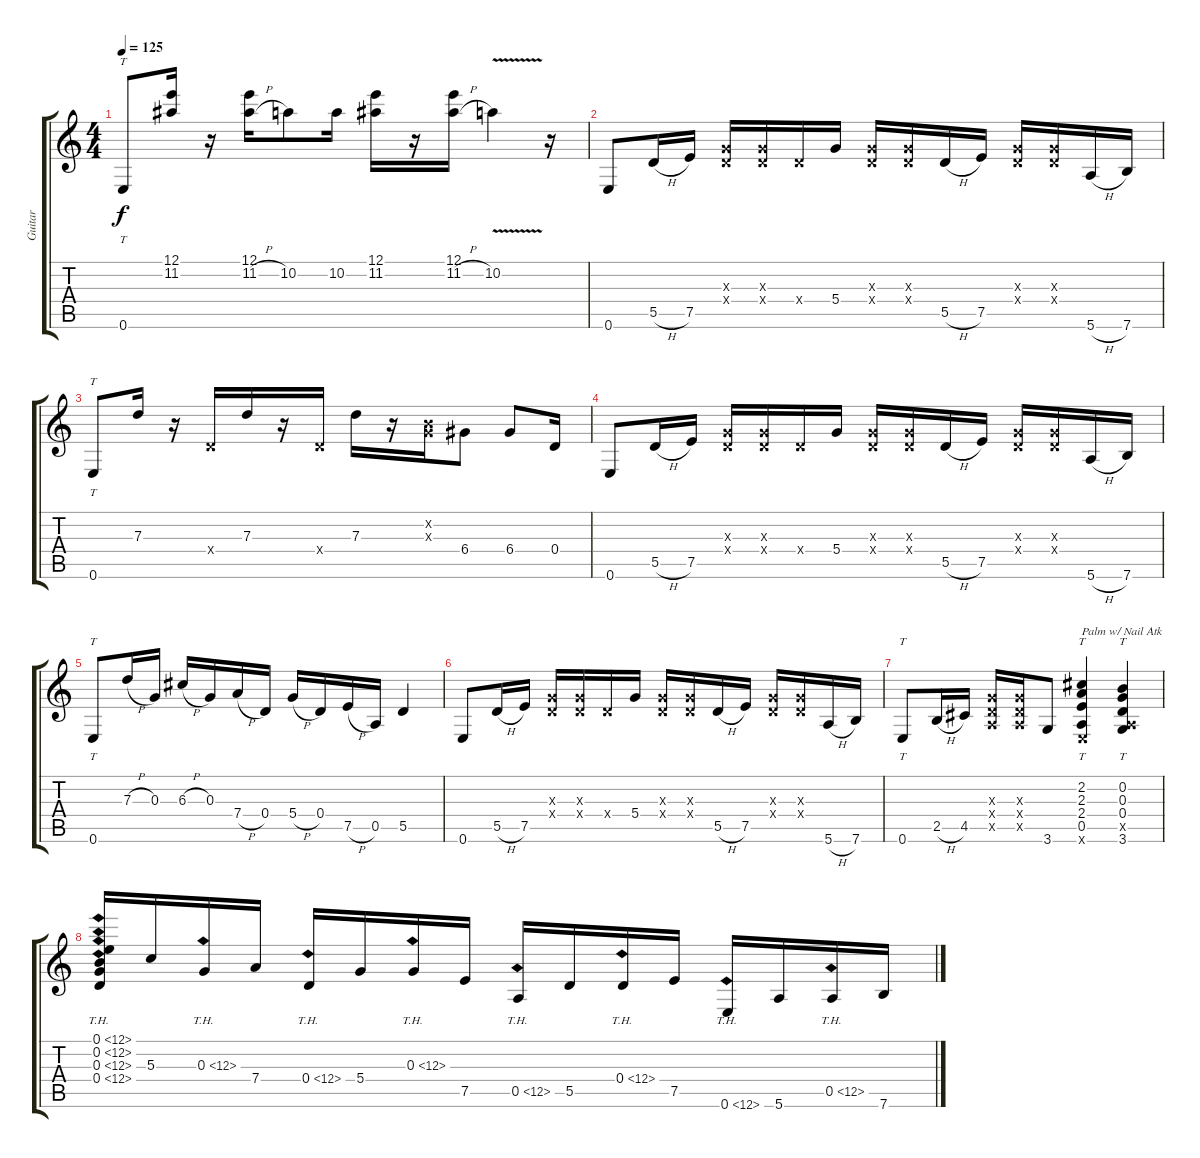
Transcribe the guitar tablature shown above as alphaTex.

\track ("Guitar" "Guitar") {instrument acousticguitarsteel}
\staff {score tabs}
\tuning (E4 B3 G3 D3 A2 E2) {hide}
\ts (4 4)
\tempo 125
\clef g2
\ks c
0.6.8{tt dy f} (12.1 11.2).16 r.16 (12.1 11.2{h}).16 10.2.8 10.2.16 (12.1 11.2).16 r.16 (12.1 11.2{h}).16 10.2{v}.4 r.16 |
0.6.8 5.5{h}.16 7.5.16 (0.3{x} 0.4{x}).16 (0.3{x} 0.4{x}).16 0.4{x}.16 5.4.16 (0.3{x} 0.4{x}).16 (0.3{x} 0.4{x}).16 5.5{h}.16 7.5.16 (0.3{x} 0.4{x}).16 (0.3{x} 0.4{x}).16 5.6{h}.16 7.6.16 |
0.6.8{tt} 7.3.16 r.16 0.4{x}.16 7.3.16 r.16 0.4{x}.16 7.3.16 r.16 (0.2{x} 0.3{x}).16 6.4.8 6.4.8 0.4.16 |
0.6.8 5.5{h}.16 7.5.16 (0.3{x} 0.4{x}).16 (0.3{x} 0.4{x}).16 0.4{x}.16 5.4.16 (0.3{x} 0.4{x}).16 (0.3{x} 0.4{x}).16 5.5{h}.16 7.5.16 (0.3{x} 0.4{x}).16 (0.3{x} 0.4{x}).16 5.6{h}.16 7.6.16 |
0.6.8{tt} 7.3{h}.16 0.3.16 6.3{h}.16 0.3.16 7.4{h}.16 0.4.16 5.4{h}.16 0.4.16 7.5{h}.16 0.5.16 5.5.4 |
0.6.8 5.5{h}.16 7.5.16 (0.3{x} 0.4{x}).16 (0.3{x} 0.4{x}).16 0.4{x}.16 5.4.16 (0.3{x} 0.4{x}).16 (0.3{x} 0.4{x}).16 5.5{h}.16 7.5.16 (0.3{x} 0.4{x}).16 (0.3{x} 0.4{x}).16 5.6{h}.16 7.6.16 |
0.6.8{tt} 2.5{h}.16 4.5.16 (0.3{x} 0.4{x} 0.5{x}).16 (0.3{x} 0.4{x} 0.5{x}).16 3.6.8 (2.2 2.3 2.4 0.5 0.6{x}).4{tt txt "Palm w/ Nail Atk"} (0.2 0.3 0.4 0.5{x} 3.6).4{tt} |
(0.1{th 12} 0.2{th 12} 0.3{th 12} 0.4{th 12}).16 5.3.16 0.3{th 12}.16 7.4.16 0.4{th 12}.16 5.4.16 0.3{th 12}.16 7.5.16 0.5{th 12}.16 5.5.16 0.4{th 12}.16 7.5.16 0.6{th 12}.16 5.6.16 0.5{th 12}.16 7.6.16
